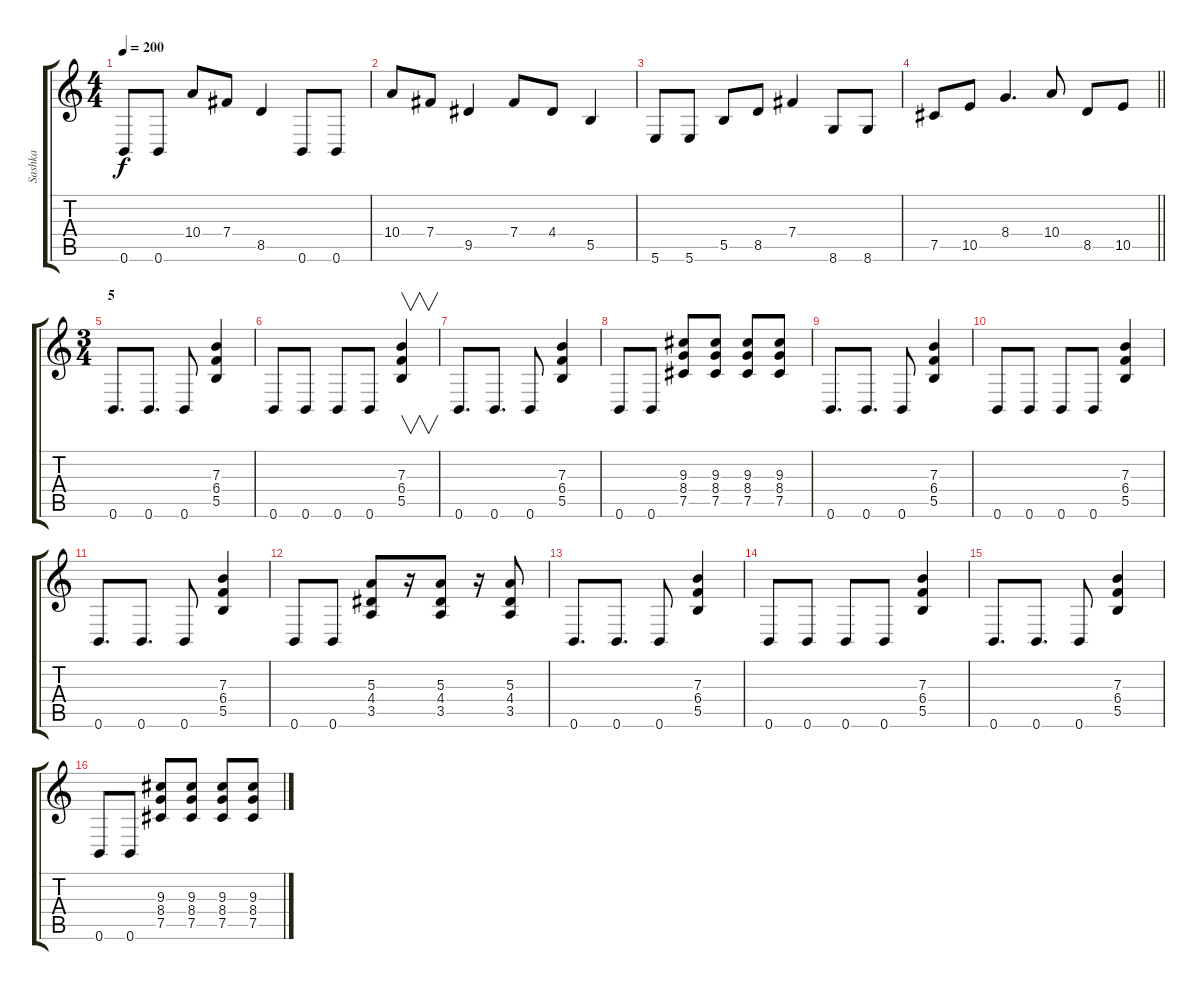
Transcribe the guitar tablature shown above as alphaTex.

\track ("Sashka" "Sashka") {instrument distortionguitar}
\staff {score tabs}
\tuning (Db4 Ab3 E3 B2 Gb2 B1) {hide}
\ts (4 4)
\tempo 200
\clef g2
\ks c
0.6.8{dy f} 0.6.8 10.4.8 7.4.8 8.5.4 0.6.8 0.6.8 |
10.4.8 7.4.8 9.5.4 7.4.8 4.4.8 5.5.4 |
5.6.8 5.6.8 5.5.8 8.5.8 7.4.4 8.6.8 8.6.8 |
\barLineRight lightlight
7.5.8 10.5.8 8.4.4{d} 10.4.8 8.5.8 10.5.8 |
\ts (3 4)
\section ("" "5")
0.6.8{d} 0.6.8{d} 0.6.8 (7.3 6.4 5.5).4 |
0.6.8 0.6.8 0.6.8 0.6.8 (7.3 6.4 5.5).4{v} |
0.6.8{d} 0.6.8{d} 0.6.8 (7.3 6.4 5.5).4 |
0.6.8 0.6.8 (9.3 8.4 7.5).8 (9.3 8.4 7.5).8 (9.3 8.4 7.5).8 (9.3 8.4 7.5).8 |
0.6.8{d} 0.6.8{d} 0.6.8 (7.3 6.4 5.5).4 |
0.6.8 0.6.8 0.6.8 0.6.8 (7.3 6.4 5.5).4 |
0.6.8{d} 0.6.8{d} 0.6.8 (7.3 6.4 5.5).4 |
0.6.8 0.6.8 (5.3 4.4 3.5).8 r.16 (5.3 4.4 3.5).8 r.16 (5.3 4.4 3.5).8 |
0.6.8{d} 0.6.8{d} 0.6.8 (7.3 6.4 5.5).4 |
0.6.8 0.6.8 0.6.8 0.6.8 (7.3 6.4 5.5).4 |
0.6.8{d} 0.6.8{d} 0.6.8 (7.3 6.4 5.5).4 |
0.6.8 0.6.8 (9.3 8.4 7.5).8 (9.3 8.4 7.5).8 (9.3 8.4 7.5).8 (9.3 8.4 7.5).8
